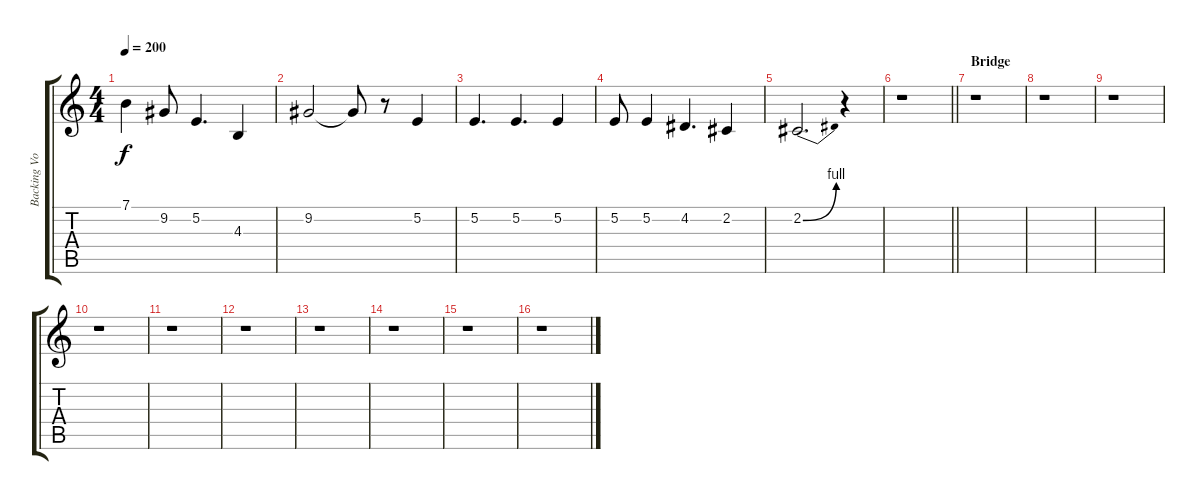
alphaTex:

\track ("Backing Vocals" "Backing Vo") {instrument lead2sawtooth}
\staff {score tabs}
\tuning (E4 B3 G3 D3 A2 E2) {hide}
\ts (4 4)
\tempo 200
\clef g2
\ks c
7.1.4{dy f} 9.2.8 5.2.4{d} 4.3.4 |
9.2.2 9.2{t}.8 r.8 5.2.4 |
5.2.4{d} 5.2.4{d} 5.2.4 |
5.2.8 5.2.4 4.2.4{d} 2.2.4 |
2.2{be (bend 0 0 60 4)}.2{d} r.4 |
\barLineRight lightlight
r.1 |
\section ("" "Bridge")
r.1 |
r.1 |
r.1 |
r.1 |
r.1 |
r.1 |
r.1 |
r.1 |
r.1 |
r.1
